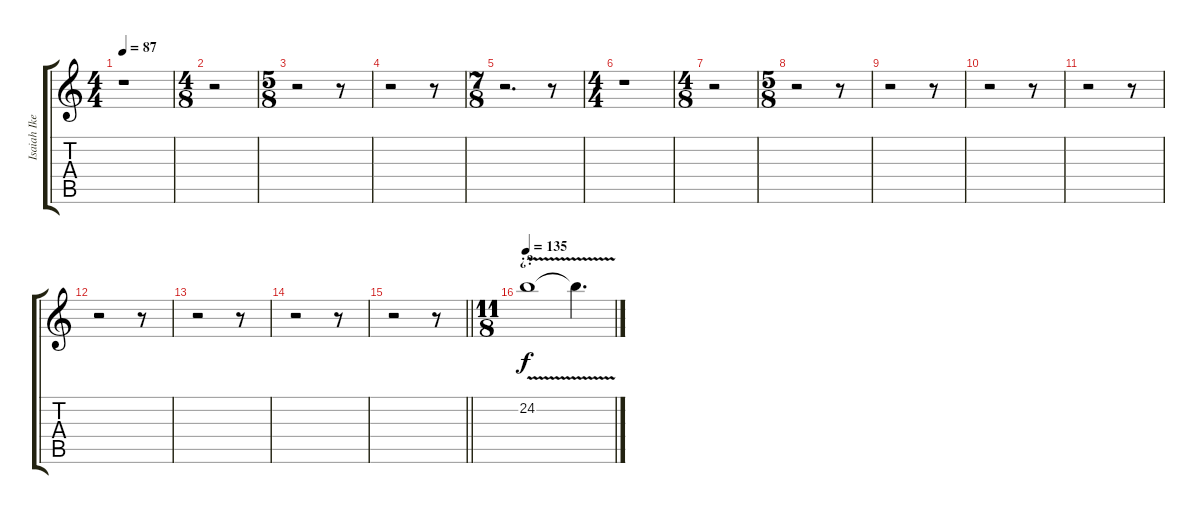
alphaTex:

\track ("Isaiah Ikey Owens" "Isaiah Ike") {instrument rockorgan}
\staff {score tabs}
\tuning (E4 B3 G3 D3 A2 E2) {hide}
\ts (4 4)
\tempo 87
\clef g2
\ks c
r.1{dy f} |
\ts (4 8)
r.2 |
\ts (5 8)
r.2 r.8 |
r.2 r.8 |
\ts (7 8)
r.2{d} r.8 |
\ts (4 4)
r.1 |
\ts (4 8)
r.2 |
\ts (5 8)
r.2 r.8 |
r.2 r.8 |
r.2 r.8 |
r.2 r.8 |
r.2 r.8 |
r.2 r.8 |
r.2 r.8 |
\barLineRight lightlight
r.2 r.8 |
\ts (11 8)
\section ("" "¿?")
\tempo 135
24.2{v}.1{volume 10 instrument rockorgan} 24.2{t}.4{d}
